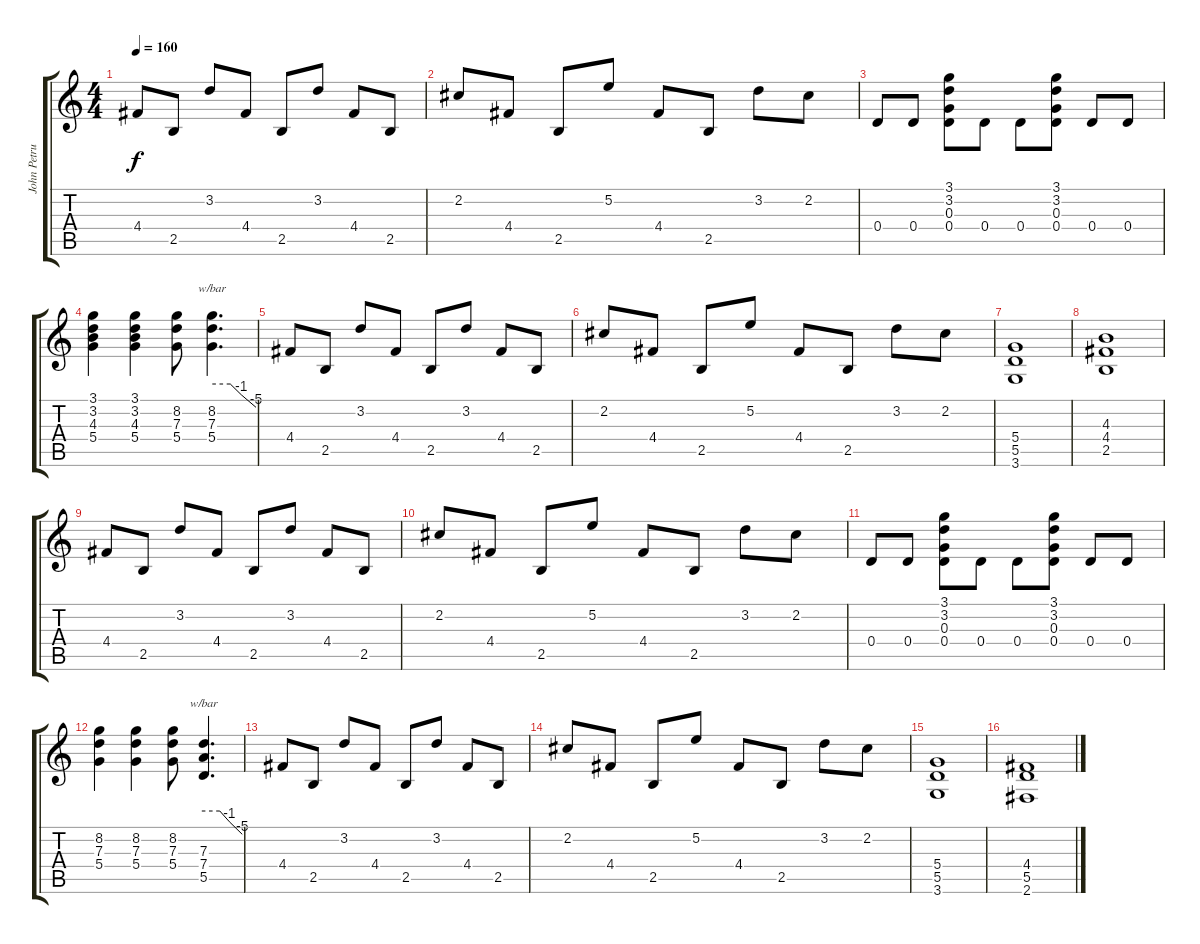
\track ("John Petrucci" "John Petru") {instrument distortionguitar}
\staff {score tabs}
\tuning (E4 B3 G3 D3 A2 E2) {hide}
\ts (4 4)
\tempo 160
\clef g2
\ks c
4.4.8{dy f} 2.5.8 3.2.8 4.4.8 2.5.8 3.2.8 4.4.8 2.5.8 |
2.2.8 4.4.8 2.5.8 5.2.8 4.4.8 2.5.8 3.2.8 2.2.8 |
0.4.8 0.4.8 (3.1 3.2 0.3 0.4).8 0.4.8 0.4.8 (3.1 3.2 0.3 0.4).8 0.4.8 0.4.8 |
(3.1 3.2 4.3 5.4).4 (3.1 3.2 4.3 5.4).4 (8.2 7.3 5.4).8 (8.2 7.3 5.4).4{d tbe (custom default 0 0 25 0 40 -4 60 -20)} |
4.4.8 2.5.8 3.2.8 4.4.8 2.5.8 3.2.8 4.4.8 2.5.8 |
2.2.8 4.4.8 2.5.8 5.2.8 4.4.8 2.5.8 3.2.8 2.2.8 |
(5.4 5.5 3.6).1 |
(4.3 4.4 2.5).1 |
4.4.8 2.5.8 3.2.8 4.4.8 2.5.8 3.2.8 4.4.8 2.5.8 |
2.2.8 4.4.8 2.5.8 5.2.8 4.4.8 2.5.8 3.2.8 2.2.8 |
0.4.8 0.4.8 (3.1 3.2 0.3 0.4).8 0.4.8 0.4.8 (3.1 3.2 0.3 0.4).8 0.4.8 0.4.8 |
(8.2 7.3 5.4).4 (8.2 7.3 5.4).4 (8.2 7.3 5.4).8 (7.3 7.4 5.5).4{d tbe (custom default 0 0 25 0 40 -4 60 -20)} |
4.4.8 2.5.8 3.2.8 4.4.8 2.5.8 3.2.8 4.4.8 2.5.8 |
2.2.8 4.4.8 2.5.8 5.2.8 4.4.8 2.5.8 3.2.8 2.2.8 |
(5.4 5.5 3.6).1 |
(4.4 5.5 2.6).1
